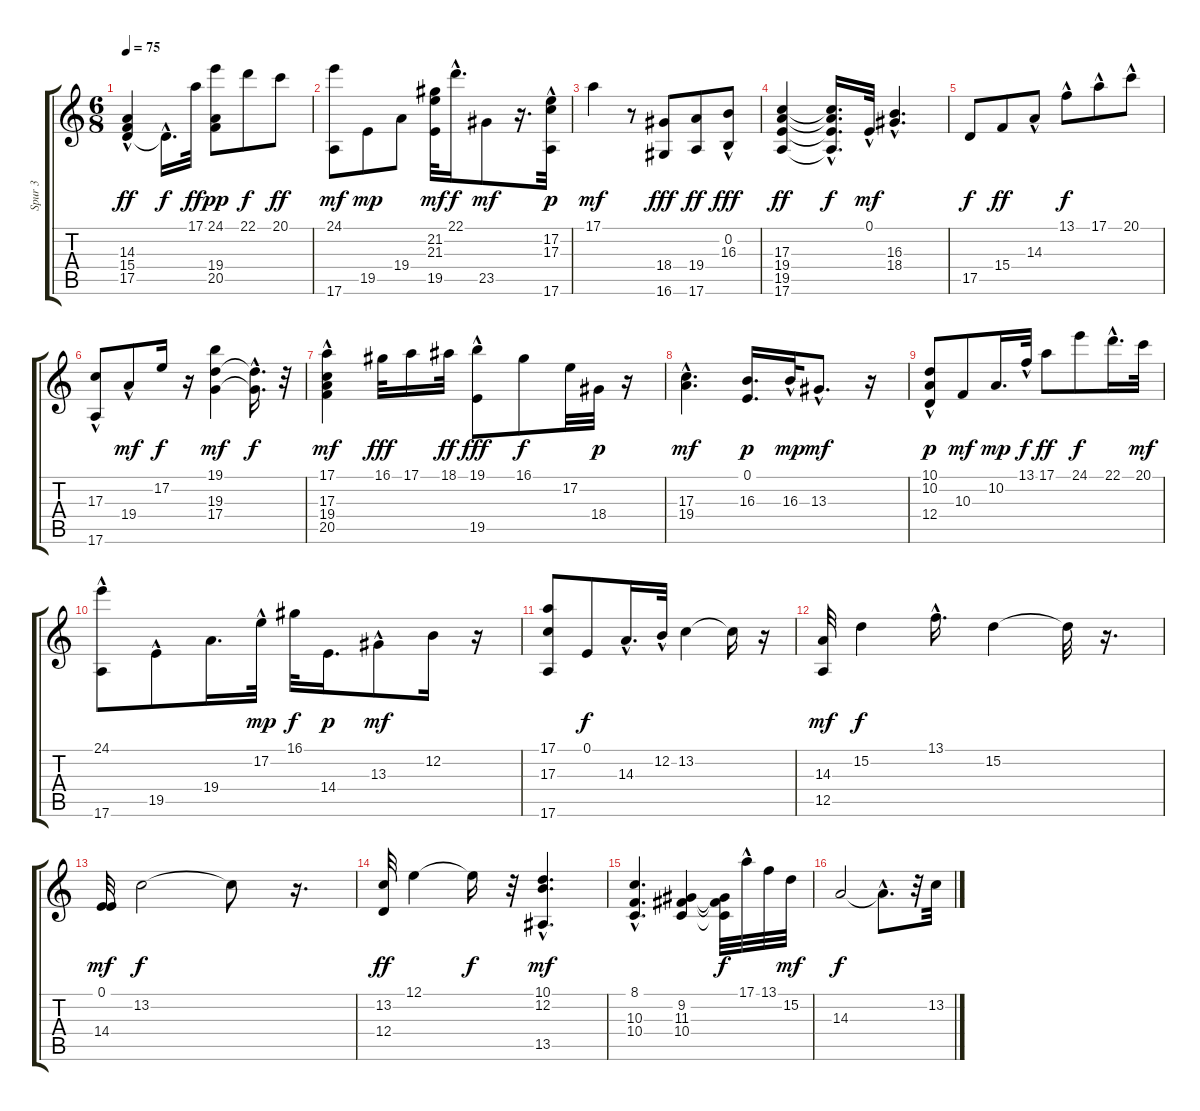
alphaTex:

\track ("Spur 3" "Spur 3") {instrument electricpiano1}
\staff {score tabs}
\tuning (E4 B3 G3 D3 A2 E2) {hide}
\ts (6 8)
\tempo 75
\clef g2
\ks c
(14.3 15.4{hac} 17.5).4{dy ff} 17.5{hac t}.16{d dy f} 17.1.32{dy ff} (24.1 19.4 20.5).8{dy pp} 22.1.8{dy f} 20.1.8{dy ff} |
(24.1 17.6).8{dy mf} 19.5.8{dy mp} 19.4.8 (21.2 21.3 19.5).32{dy mf} 22.1{hac}.16{d dy f} 23.5.8{dy mf} r.16{d} (17.2 17.3 17.6{hac}).32{dy p} |
17.1.4{dy mf} r.8 (18.4 16.6).8{dy fff} (19.4 17.6).8{dy ff} (0.2 16.3{hac}).8{dy fff} |
(17.3 19.4 19.5 17.6).4{dy ff} (17.3{t} 19.4{hac t} 19.5{t} 17.6{t}).16{d dy f} 0.1{hac}.32{dy mf} (16.3{hac} 18.4{hac}).4{d} |
17.5.8{dy f} 15.4.8{dy ff} 14.3{hac}.8 13.1{hac}.8{dy f} 17.1{hac}.8 20.1{hac}.8 |
(17.3 17.6{hac}).8 19.4{hac}.8{dy mf} 17.2.16{dy f} r.16 (19.1 19.3 17.4).4{dy mf} (19.3{t} 17.4{hac t}).16{d dy f} r.32 |
(17.1{hac} 17.3 19.4 20.5).4{dy mf} 16.1.32{dy fff} 17.1.16 18.1.32{dy ff} (19.1{hac} 19.5).8{dy fff} 16.1.8{dy f} 17.2.32 18.4.32{dy p} r.16 |
(17.3{hac} 19.4).4{d dy mf} (0.1 16.3).16{d dy p} 16.3{hac}.32{dy mp} 13.3{hac}.8{d dy mf} r.16 |
(10.1{hac} 10.2 12.4).8{dy p} 10.3.8{dy mf} 10.2.16{d dy mp} 13.1{hac}.32{dy f} 17.1.8{dy ff} 24.1.8{dy f} 22.1{hac}.16{d} 20.1.32{dy mf} |
(24.1{hac} 17.6).8 19.5{hac}.8 19.4.16{d} 17.2{hac}.32{dy mp} 16.1.32{dy f} 14.4.16{d dy p} 13.3{hac}.8{dy mf} 12.2.16 r.16 |
(17.1 17.3 17.6).8 0.1.8{dy f} 14.3{hac}.16{d} 12.2{hac}.32 13.2.4 13.2{t}.16 r.16 |
(14.3 12.5).32{dy mf} 15.2.4{dy f} 13.1{hac}.16{d} 15.2.4 15.2{t}.32 r.16{d} |
(0.1 14.4).32{dy mf} 13.2.2{dy f} 13.2{t}.8 r.16{d} |
(13.2 12.4).32{dy ff} 12.1.4 12.1{t}.16{dy f} r.32 (10.1{hac} 12.2 13.5).4{d dy mf} |
(8.1{hac} 10.3 10.4).4{d} (9.2 11.3 10.4).4 (9.2{t} 11.3{t} 10.4{t}).32{dy f} 17.1{hac}.32 13.1.32 15.2.32{dy mf} |
14.3.2{dy f} 14.3{hac t}.8{d} r.32 13.2.32
